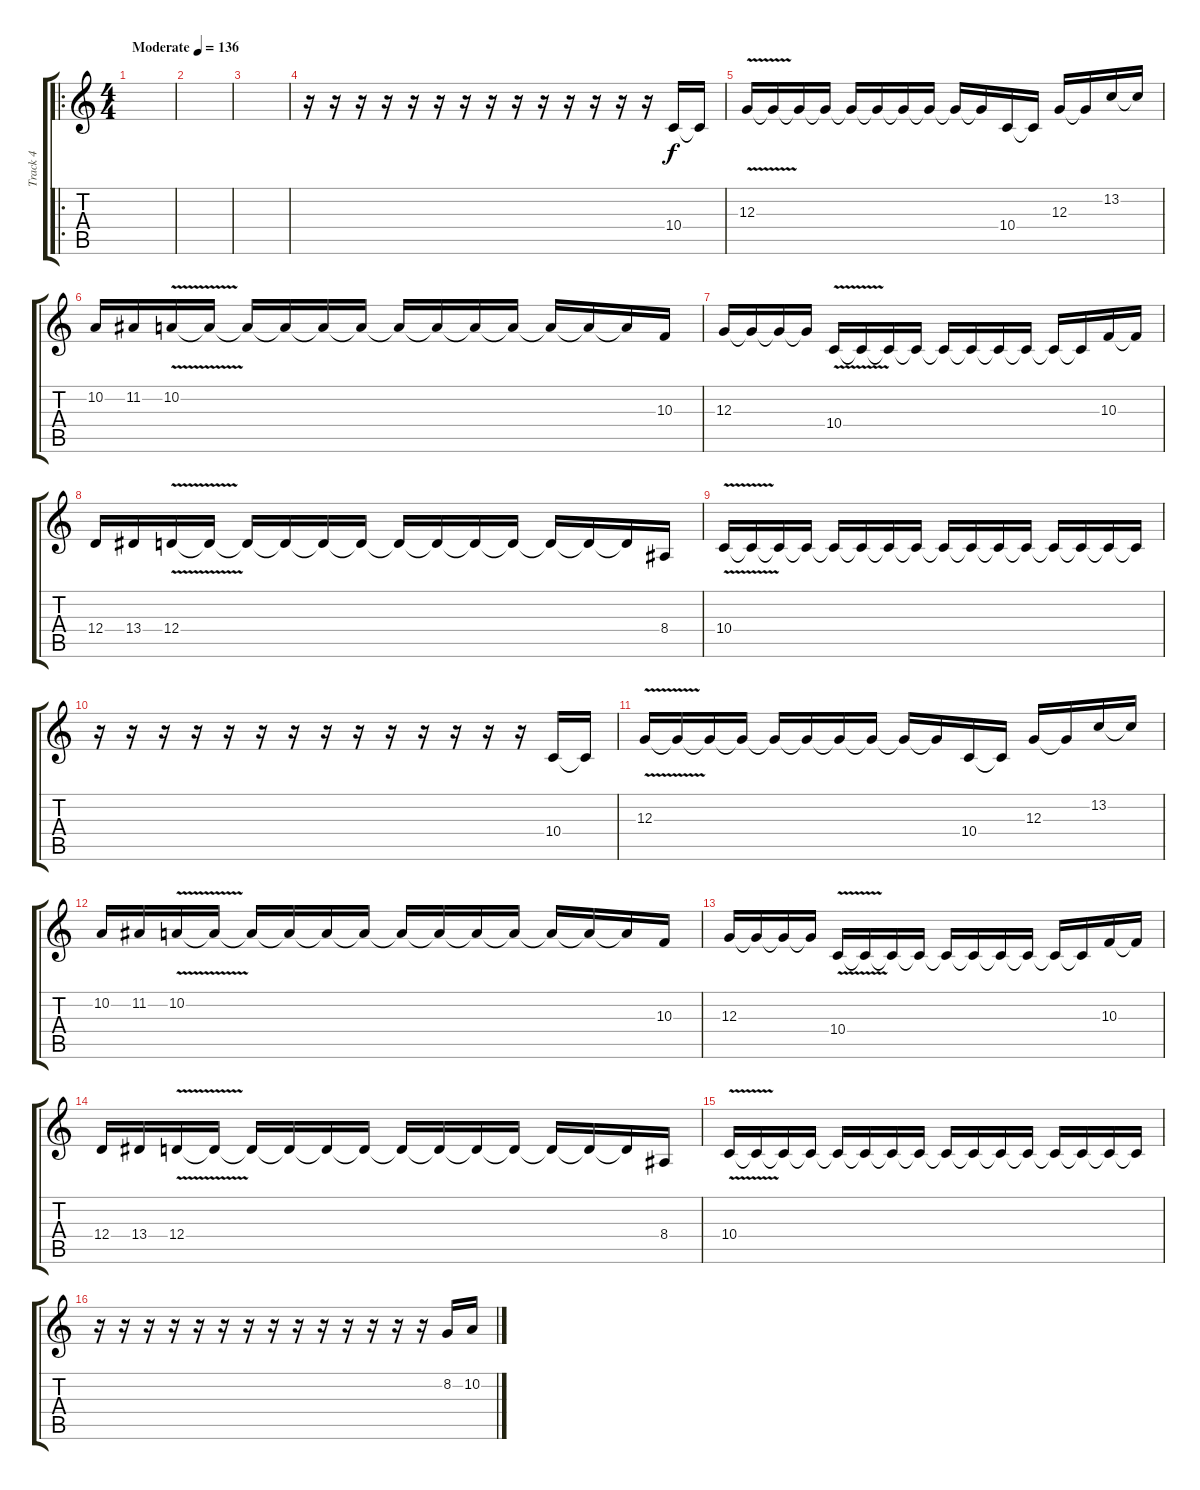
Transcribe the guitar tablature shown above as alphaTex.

\track ("Track 4" "Track 4") {instrument lead5charang}
\staff {score tabs}
\tuning (E4 B3 G3 D3 A2 E2) {hide}
\ro
\ts (4 4)
\tempo (136 "Moderate")
\clef g2
\ks c
|
|
|
r.16 r.16 r.16 r.16 r.16 r.16 r.16 r.16 r.16 r.16 r.16 r.16 r.16 r.16 10.4.16 10.4{t}.16 |
12.3{v}.16 12.3{t}.16 12.3{t}.16 12.3{t}.16 12.3{t}.16 12.3{t}.16 12.3{t}.16 12.3{t}.16 12.3{t}.16 12.3{t}.16 10.4.16 10.4{t}.16 12.3.16 12.3{t}.16 13.2.16 13.2{t}.16 |
10.2.16 11.2.16 10.2{v}.16 10.2{t}.16 10.2{t}.16 10.2{t}.16 10.2{t}.16 10.2{t}.16 10.2{t}.16 10.2{t}.16 10.2{t}.16 10.2{t}.16 10.2{t}.16 10.2{t}.16 10.2{t}.16 10.3.16 |
12.3.16 12.3{t}.16 12.3{t}.16 12.3{t}.16 10.4{v}.16 10.4{t}.16 10.4{t}.16 10.4{t}.16 10.4{t}.16 10.4{t}.16 10.4{t}.16 10.4{t}.16 10.4{t}.16 10.4{t}.16 10.3.16 10.3{t}.16 |
12.4.16 13.4.16 12.4{v}.16 12.4{t}.16 12.4{t}.16 12.4{t}.16 12.4{t}.16 12.4{t}.16 12.4{t}.16 12.4{t}.16 12.4{t}.16 12.4{t}.16 12.4{t}.16 12.4{t}.16 12.4{t}.16 8.4.16 |
10.4{v}.16 10.4{t}.16 10.4{t}.16 10.4{t}.16 10.4{t}.16 10.4{t}.16 10.4{t}.16 10.4{t}.16 10.4{t}.16 10.4{t}.16 10.4{t}.16 10.4{t}.16 10.4{t}.16 10.4{t}.16 10.4{t}.16 10.4{t}.16 |
r.16 r.16 r.16 r.16 r.16 r.16 r.16 r.16 r.16 r.16 r.16 r.16 r.16 r.16 10.4.16 10.4{t}.16 |
12.3{v}.16 12.3{t}.16 12.3{t}.16 12.3{t}.16 12.3{t}.16 12.3{t}.16 12.3{t}.16 12.3{t}.16 12.3{t}.16 12.3{t}.16 10.4.16 10.4{t}.16 12.3.16 12.3{t}.16 13.2.16 13.2{t}.16 |
10.2.16 11.2.16 10.2{v}.16 10.2{t}.16 10.2{t}.16 10.2{t}.16 10.2{t}.16 10.2{t}.16 10.2{t}.16 10.2{t}.16 10.2{t}.16 10.2{t}.16 10.2{t}.16 10.2{t}.16 10.2{t}.16 10.3.16 |
12.3.16 12.3{t}.16 12.3{t}.16 12.3{t}.16 10.4{v}.16 10.4{t}.16 10.4{t}.16 10.4{t}.16 10.4{t}.16 10.4{t}.16 10.4{t}.16 10.4{t}.16 10.4{t}.16 10.4{t}.16 10.3.16 10.3{t}.16 |
12.4.16 13.4.16 12.4{v}.16 12.4{t}.16 12.4{t}.16 12.4{t}.16 12.4{t}.16 12.4{t}.16 12.4{t}.16 12.4{t}.16 12.4{t}.16 12.4{t}.16 12.4{t}.16 12.4{t}.16 12.4{t}.16 8.4.16 |
10.4{v}.16 10.4{t}.16 10.4{t}.16 10.4{t}.16 10.4{t}.16 10.4{t}.16 10.4{t}.16 10.4{t}.16 10.4{t}.16 10.4{t}.16 10.4{t}.16 10.4{t}.16 10.4{t}.16 10.4{t}.16 10.4{t}.16 10.4{t}.16 |
r.16 r.16 r.16 r.16 r.16 r.16 r.16 r.16 r.16 r.16 r.16 r.16 r.16 r.16 8.2.16 10.2.16
